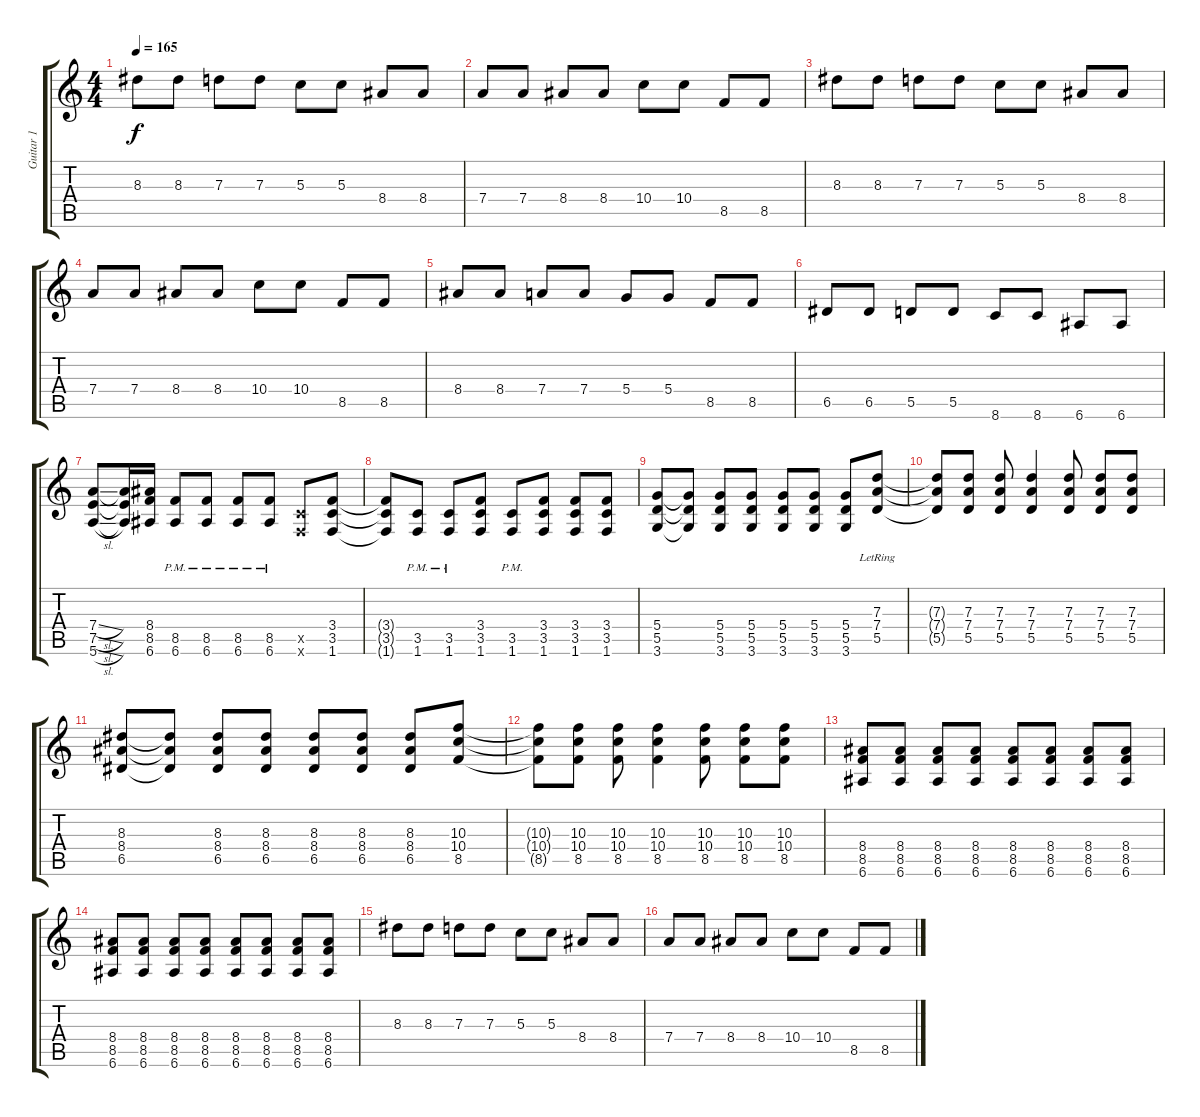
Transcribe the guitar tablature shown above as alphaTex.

\track ("Guitar 1" "Guitar 1") {instrument distortionguitar}
\staff {score tabs}
\tuning (E4 B3 G3 D3 A2 E2) {hide}
\ts (4 4)
\tempo 165
\clef g2
\ks c
8.3.8{dy f} 8.3.8 7.3.8 7.3.8 5.3.8 5.3.8 8.4.8 8.4.8 |
7.4.8 7.4.8 8.4.8 8.4.8 10.4.8 10.4.8 8.5.8 8.5.8 |
8.3.8 8.3.8 7.3.8 7.3.8 5.3.8 5.3.8 8.4.8 8.4.8 |
7.4.8 7.4.8 8.4.8 8.4.8 10.4.8 10.4.8 8.5.8 8.5.8 |
8.4.8 8.4.8 7.4.8 7.4.8 5.4.8 5.4.8 8.5.8 8.5.8 |
6.5.8 6.5.8 5.5.8 5.5.8 8.6.8 8.6.8 6.6.8 6.6.8 |
(7.4{sl} 7.5{sl} 5.6{sl}).8 (7.4{t} 7.5{t} 5.6{t}).16 (8.4 8.5 6.6).16 (8.5{pm} 6.6{pm}).8 (8.5{pm} 6.6{pm}).8 (8.5{pm} 6.6{pm}).8 (8.5{pm} 6.6).8 (3.5{x} 1.6{x}).8 (3.4 3.5 1.6).8 |
(3.4{t} 3.5{t} 1.6{t}).8 (3.5{pm} 1.6{pm}).8 (3.5{pm} 1.6{pm}).8 (3.4 3.5 1.6).8 (3.5{pm} 1.6{pm}).8 (3.4 3.5 1.6).8 (3.4 3.5 1.6).8 (3.4 3.5 1.6).8 |
(5.4 5.5 3.6).8 (5.4{t} 5.5{t} 3.6{t}).8 (5.4 5.5 3.6).8 (5.4 5.5 3.6).8 (5.4 5.5 3.6).8 (5.4 5.5 3.6).8 (5.4 5.5 3.6).8 (7.3{lr} 7.4{lr} 5.5{lr}).8 |
(7.3{t} 7.4{t} 5.5{t}).8 (7.3 7.4 5.5).8 (7.3 7.4 5.5).8 (7.3 7.4 5.5).4 (7.3 7.4 5.5).8 (7.3 7.4 5.5).8 (7.3 7.4 5.5).8 |
(8.3 8.4 6.5).8 (8.3{t} 8.4{t} 6.5{t}).8 (8.3 8.4 6.5).8 (8.3 8.4 6.5).8 (8.3 8.4 6.5).8 (8.3 8.4 6.5).8 (8.3 8.4 6.5).8 (10.3 10.4 8.5).8 |
(10.3{t} 10.4{t} 8.5{t}).8 (10.3 10.4 8.5).8 (10.3 10.4 8.5).8 (10.3 10.4 8.5).4 (10.3 10.4 8.5).8 (10.3 10.4 8.5).8 (10.3 10.4 8.5).8 |
(8.4 8.5 6.6).8 (8.4 8.5 6.6).8 (8.4 8.5 6.6).8 (8.4 8.5 6.6).8 (8.4 8.5 6.6).8 (8.4 8.5 6.6).8 (8.4 8.5 6.6).8 (8.4 8.5 6.6).8 |
(8.4 8.5 6.6).8 (8.4 8.5 6.6).8 (8.4 8.5 6.6).8 (8.4 8.5 6.6).8 (8.4 8.5 6.6).8 (8.4 8.5 6.6).8 (8.4 8.5 6.6).8 (8.4 8.5 6.6).8 |
8.3.8 8.3.8 7.3.8 7.3.8 5.3.8 5.3.8 8.4.8 8.4.8 |
7.4.8 7.4.8 8.4.8 8.4.8 10.4.8 10.4.8 8.5.8 8.5.8
